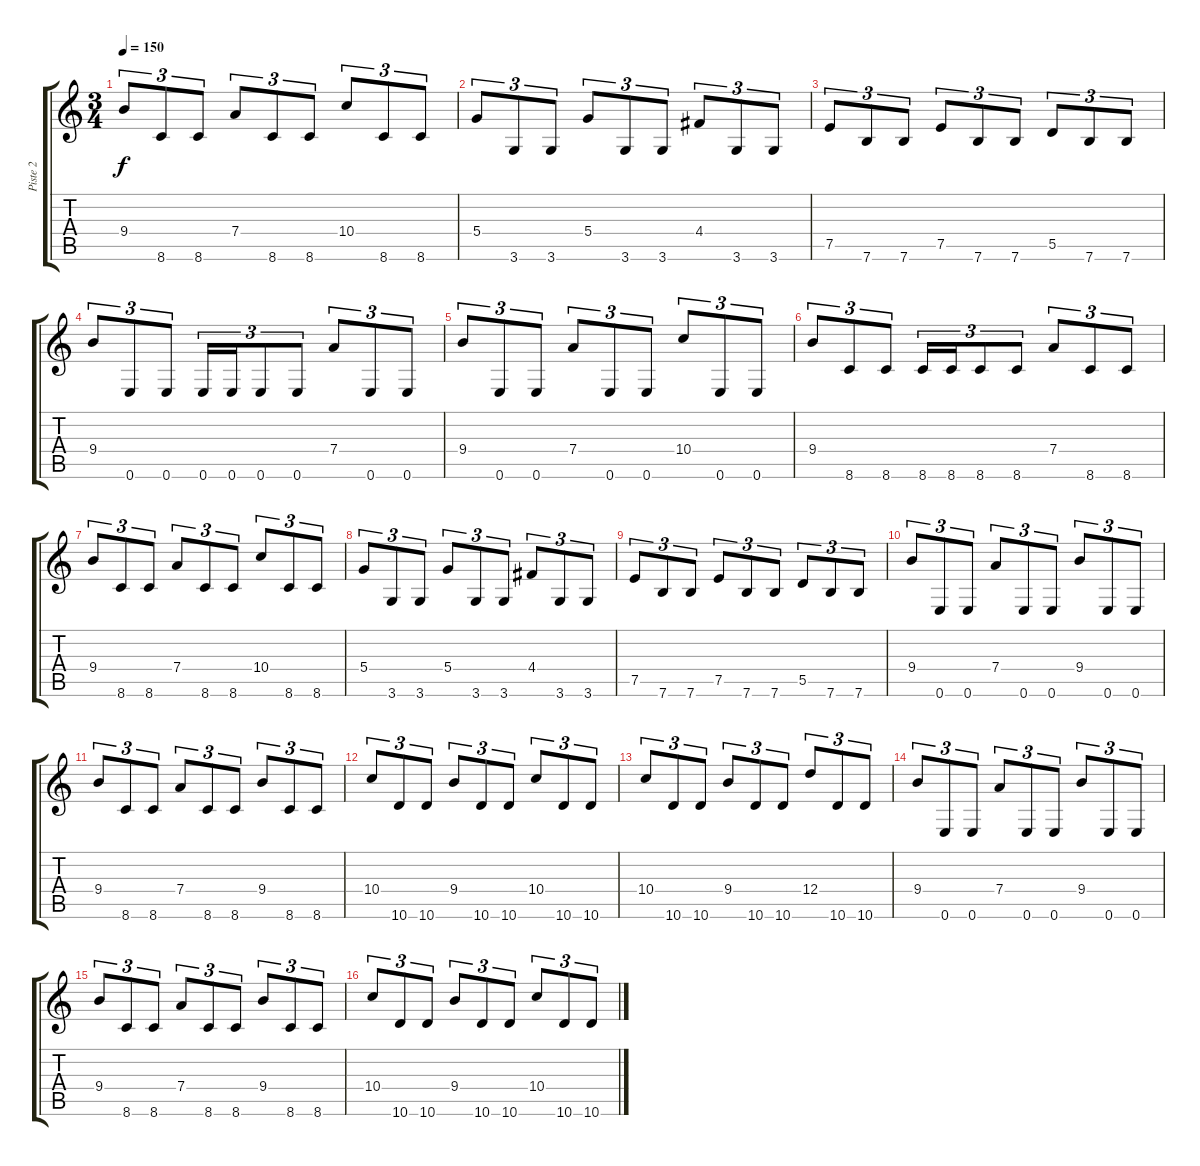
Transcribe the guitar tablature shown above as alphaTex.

\track ("Piste 2" "Piste 2") {instrument distortionguitar}
\staff {score tabs}
\tuning (E4 B3 G3 D3 A2 E2) {hide}
\ts (3 4)
\tempo 150
\clef g2
\ks c
9.4.8{tu (3 2) dy f} 8.6.8{tu (3 2)} 8.6.8{tu (3 2)} 7.4.8{tu (3 2)} 8.6.8{tu (3 2)} 8.6.8{tu (3 2)} 10.4.8{tu (3 2)} 8.6.8{tu (3 2)} 8.6.8{tu (3 2)} |
5.4.8{tu (3 2)} 3.6.8{tu (3 2)} 3.6.8{tu (3 2)} 5.4.8{tu (3 2)} 3.6.8{tu (3 2)} 3.6.8{tu (3 2)} 4.4.8{tu (3 2)} 3.6.8{tu (3 2)} 3.6.8{tu (3 2)} |
7.5.8{tu (3 2)} 7.6.8{tu (3 2)} 7.6.8{tu (3 2)} 7.5.8{tu (3 2)} 7.6.8{tu (3 2)} 7.6.8{tu (3 2)} 5.5.8{tu (3 2)} 7.6.8{tu (3 2)} 7.6.8{tu (3 2)} |
9.4.8{tu (3 2)} 0.6.8{tu (3 2)} 0.6.8{tu (3 2)} 0.6.16{tu (3 2)} 0.6.16{tu (3 2)} 0.6.8{tu (3 2)} 0.6.8{tu (3 2)} 7.4.8{tu (3 2)} 0.6.8{tu (3 2)} 0.6.8{tu (3 2)} |
9.4.8{tu (3 2)} 0.6.8{tu (3 2)} 0.6.8{tu (3 2)} 7.4.8{tu (3 2)} 0.6.8{tu (3 2)} 0.6.8{tu (3 2)} 10.4.8{tu (3 2)} 0.6.8{tu (3 2)} 0.6.8{tu (3 2)} |
9.4.8{tu (3 2)} 8.6.8{tu (3 2)} 8.6.8{tu (3 2)} 8.6.16{tu (3 2)} 8.6.16{tu (3 2)} 8.6.8{tu (3 2)} 8.6.8{tu (3 2)} 7.4.8{tu (3 2)} 8.6.8{tu (3 2)} 8.6.8{tu (3 2)} |
9.4.8{tu (3 2)} 8.6.8{tu (3 2)} 8.6.8{tu (3 2)} 7.4.8{tu (3 2)} 8.6.8{tu (3 2)} 8.6.8{tu (3 2)} 10.4.8{tu (3 2)} 8.6.8{tu (3 2)} 8.6.8{tu (3 2)} |
5.4.8{tu (3 2)} 3.6.8{tu (3 2)} 3.6.8{tu (3 2)} 5.4.8{tu (3 2)} 3.6.8{tu (3 2)} 3.6.8{tu (3 2)} 4.4.8{tu (3 2)} 3.6.8{tu (3 2)} 3.6.8{tu (3 2)} |
7.5.8{tu (3 2)} 7.6.8{tu (3 2)} 7.6.8{tu (3 2)} 7.5.8{tu (3 2)} 7.6.8{tu (3 2)} 7.6.8{tu (3 2)} 5.5.8{tu (3 2)} 7.6.8{tu (3 2)} 7.6.8{tu (3 2)} |
9.4.8{tu (3 2)} 0.6.8{tu (3 2)} 0.6.8{tu (3 2)} 7.4.8{tu (3 2)} 0.6.8{tu (3 2)} 0.6.8{tu (3 2)} 9.4.8{tu (3 2)} 0.6.8{tu (3 2)} 0.6.8{tu (3 2)} |
9.4.8{tu (3 2)} 8.6.8{tu (3 2)} 8.6.8{tu (3 2)} 7.4.8{tu (3 2)} 8.6.8{tu (3 2)} 8.6.8{tu (3 2)} 9.4.8{tu (3 2)} 8.6.8{tu (3 2)} 8.6.8{tu (3 2)} |
10.4.8{tu (3 2)} 10.6.8{tu (3 2)} 10.6.8{tu (3 2)} 9.4.8{tu (3 2)} 10.6.8{tu (3 2)} 10.6.8{tu (3 2)} 10.4.8{tu (3 2)} 10.6.8{tu (3 2)} 10.6.8{tu (3 2)} |
10.4.8{tu (3 2)} 10.6.8{tu (3 2)} 10.6.8{tu (3 2)} 9.4.8{tu (3 2)} 10.6.8{tu (3 2)} 10.6.8{tu (3 2)} 12.4.8{tu (3 2)} 10.6.8{tu (3 2)} 10.6.8{tu (3 2)} |
9.4.8{tu (3 2)} 0.6.8{tu (3 2)} 0.6.8{tu (3 2)} 7.4.8{tu (3 2)} 0.6.8{tu (3 2)} 0.6.8{tu (3 2)} 9.4.8{tu (3 2)} 0.6.8{tu (3 2)} 0.6.8{tu (3 2)} |
9.4.8{tu (3 2)} 8.6.8{tu (3 2)} 8.6.8{tu (3 2)} 7.4.8{tu (3 2)} 8.6.8{tu (3 2)} 8.6.8{tu (3 2)} 9.4.8{tu (3 2)} 8.6.8{tu (3 2)} 8.6.8{tu (3 2)} |
10.4.8{tu (3 2)} 10.6.8{tu (3 2)} 10.6.8{tu (3 2)} 9.4.8{tu (3 2)} 10.6.8{tu (3 2)} 10.6.8{tu (3 2)} 10.4.8{tu (3 2)} 10.6.8{tu (3 2)} 10.6.8{tu (3 2)}
